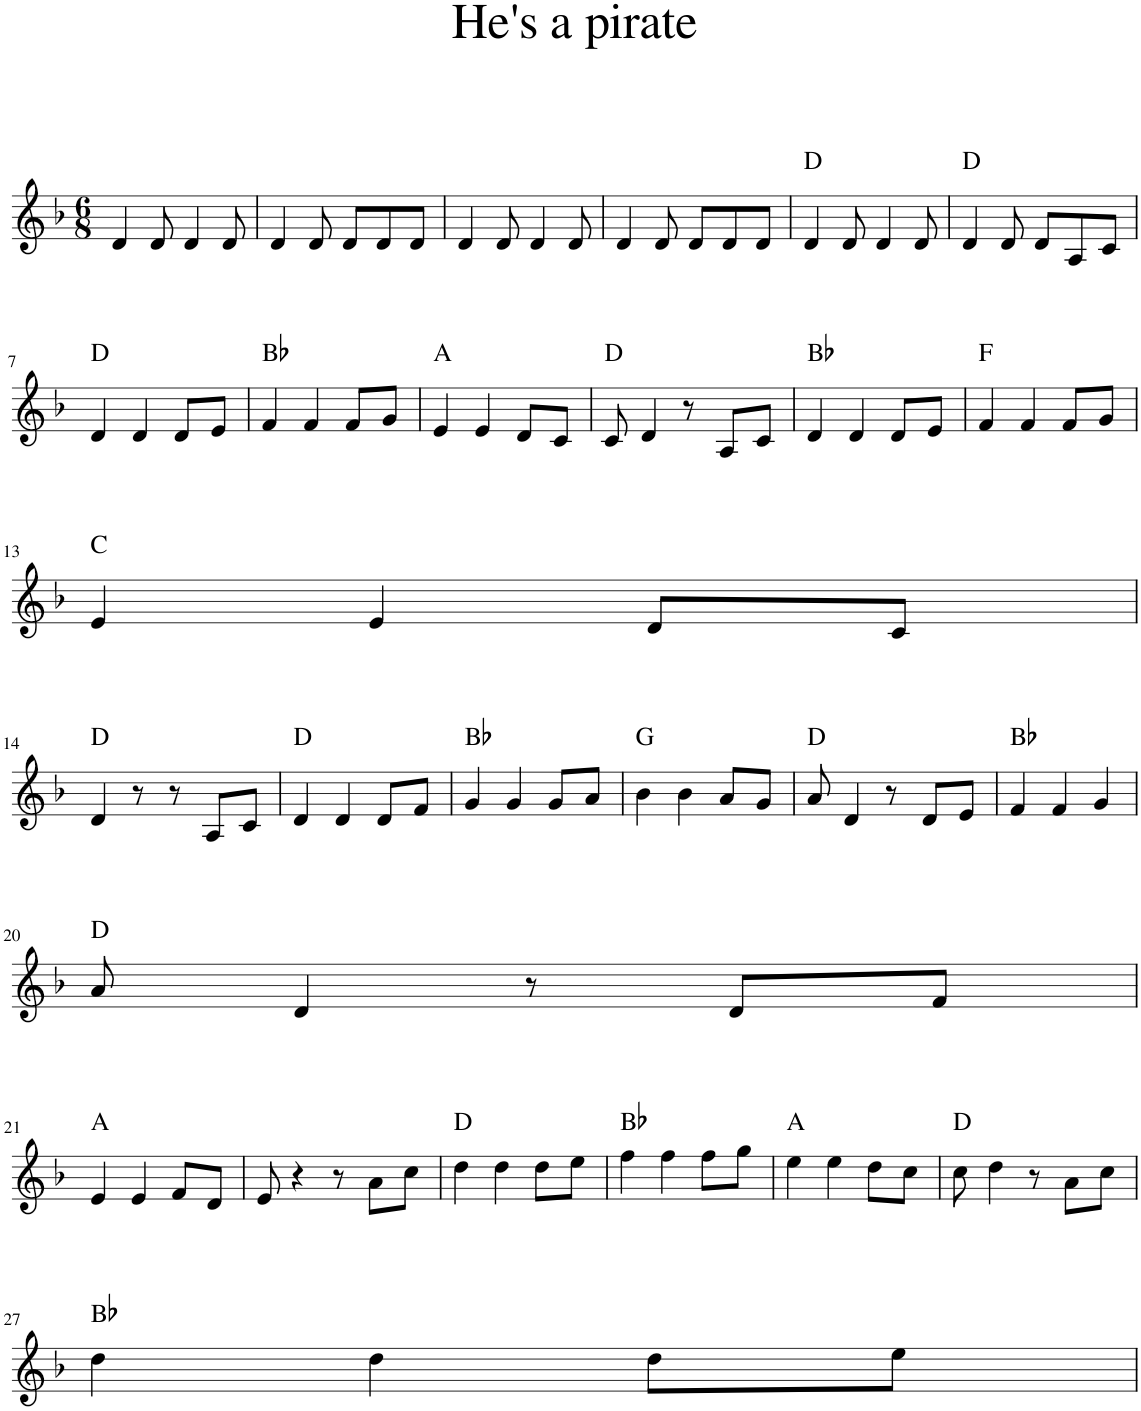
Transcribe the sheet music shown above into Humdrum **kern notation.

**kern	**harte
*part1	*part1
*staff1	*
*I"Piano	*
*I'Pno	*
*clefG2	*
*k[b-]	*
*M6/8	*
=1	=1
4d/	.
8d/	.
4d/	.
8d/	.
=2	=2
4d/	.
8d/	.
8d/L	.
8d/	.
8d/J	.
=3	=3
4d/	.
8d/	.
4d/	.
8d/	.
=4	=4
4d/	.
8d/	.
8d/L	.
8d/	.
8d/J	.
=5	=5
4d/	D:maj
8d/	.
4d/	.
8d/	.
=6	=6
4d/	D:maj
8d/	.
8d/L	.
8A/	.
8c/J	.
!!LO:LB:g=z
=7	=7
4d/	D:maj
4d/	.
8d/L	.
8e/J	.
=8	=8
4f/	Bb:maj
4f/	.
8f/L	.
8g/J	.
=9	=9
4e/	A:maj
4e/	.
8d/L	.
8c/J	.
=10	=10
8c/	D:maj
4d/	.
8r	.
8A/L	.
8c/J	.
=11	=11
4d/	Bb:maj
4d/	.
8d/L	.
8e/J	.
=12	=12
4f/	F:maj
4f/	.
8f/L	.
8g/J	.
!!LO:LB:g=z
=13	=13
4e/	C:maj
4e/	.
8d/L	.
8c/J	.
!!LO:LB:g=z
=14	=14
4d/	D:maj
8r	.
8r	.
8A/L	.
8c/J	.
=15	=15
4d/	D:maj
4d/	.
8d/L	.
8f/J	.
=16	=16
4g/	Bb:maj
4g/	.
8g/L	.
8a/J	.
=17	=17
4b-\	G:maj
4b-\	.
8a/L	.
8g/J	.
=18	=18
8a/	D:maj
4d/	.
8r	.
8d/L	.
8e/J	.
=19	=19
4f/	Bb:maj
4f/	.
4g/	.
!!LO:LB:g=z
=20	=20
8a/	D:maj
4d/	.
8r	.
8d/L	.
8f/J	.
!!LO:LB:g=z
=21	=21
4e/	A:maj
4e/	.
8f/L	.
8d/J	.
=22	=22
8e/	.
4r	.
8r	.
8a\L	.
8cc\J	.
=23	=23
4dd\	D:maj
4dd\	.
8dd\L	.
8ee\J	.
=24	=24
4ff\	Bb:maj
4ff\	.
8ff\L	.
8gg\J	.
=25	=25
4ee\	A:maj
4ee\	.
8dd\L	.
8cc\J	.
=26	=26
8cc\	D:maj
4dd\	.
8r	.
8a\L	.
8cc\J	.
!!LO:LB:g=z
=27	=27
4dd\	Bb:maj
4dd\	.
8dd\L	.
8ee\J	.
=	=
*-	*-
